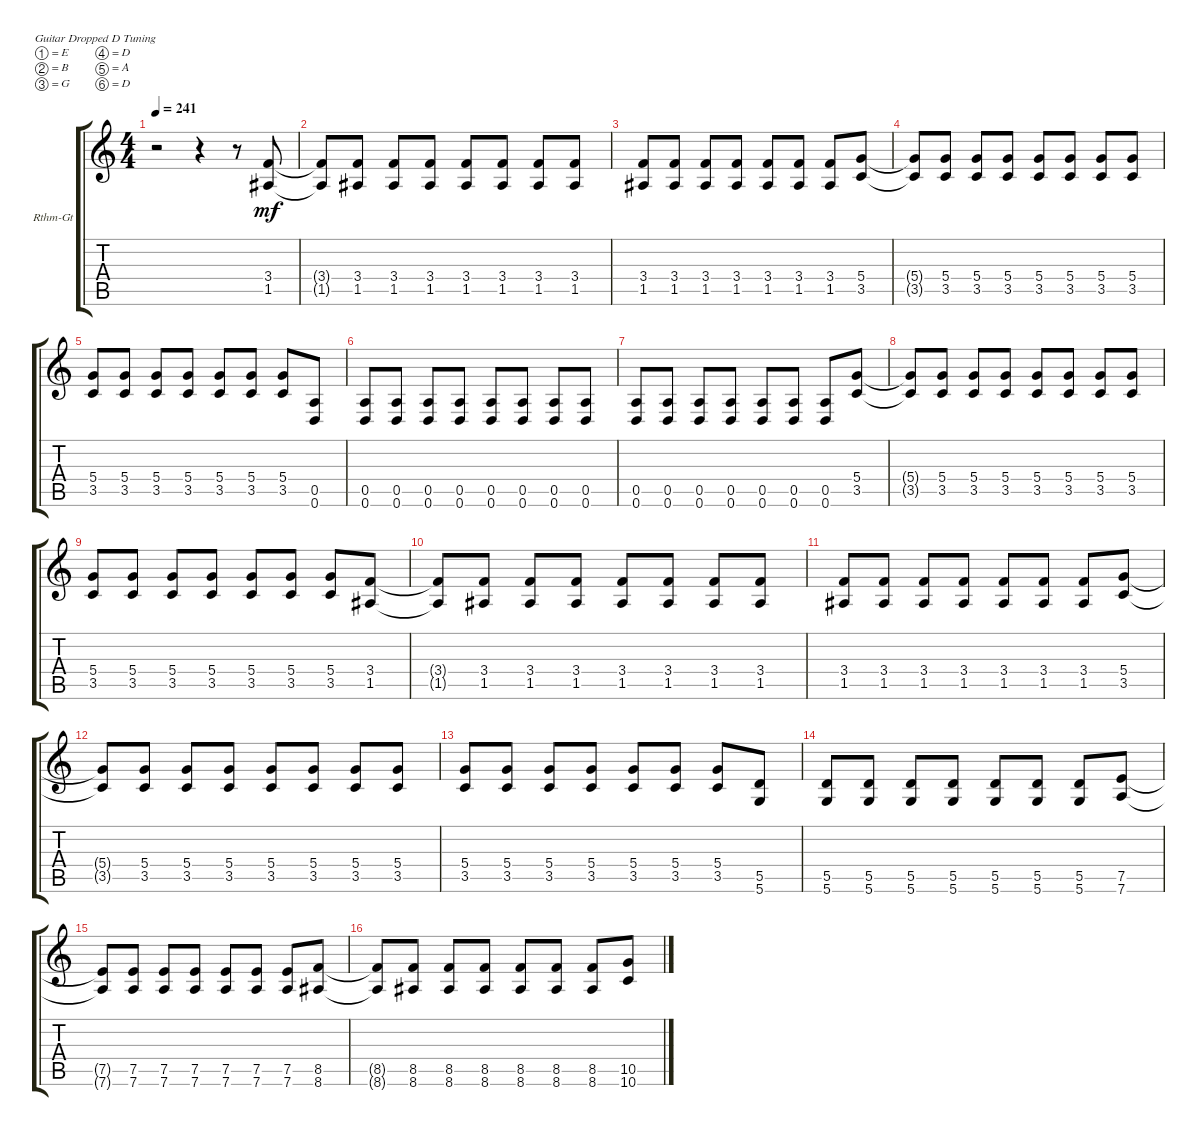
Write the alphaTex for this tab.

\defaultSystemsLayout 4
\bracketExtendMode groupsimilarinstruments
\firstSystemTrackNameOrientation horizontal
\otherSystemsTrackNameOrientation horizontal
\track ("Electric Guitar (Rhythm)" "Rthm-Gt") {instrument overdrivenguitar}
\staff {score tabs}
\tuning (E4 B3 G3 D3 A2 D2)
\ts (4 4)
\tempo 241
\clef g2
\ks c
r.2{dy mf} r.4 r.8 (1.5 3.4).8 |
(3.4{t} 1.5{t}).8 (1.5 3.4).8 (1.5 3.4).8 (1.5 3.4).8 (1.5 3.4).8 (1.5 3.4).8 (1.5 3.4).8 (1.5 3.4).8 |
(1.5 3.4).8 (1.5 3.4).8 (1.5 3.4).8 (1.5 3.4).8 (1.5 3.4).8 (1.5 3.4).8 (1.5 3.4).8 (3.5 5.4).8 |
(5.4{t} 3.5{t}).8 (3.5 5.4).8 (3.5 5.4).8 (3.5 5.4).8 (3.5 5.4).8 (3.5 5.4).8 (3.5 5.4).8 (3.5 5.4).8 |
(3.5 5.4).8 (3.5 5.4).8 (3.5 5.4).8 (3.5 5.4).8 (3.5 5.4).8 (3.5 5.4).8 (3.5 5.4).8 (0.6 0.5).8 |
(0.5 0.6).8 (0.6 0.5).8 (0.6 0.5).8 (0.6 0.5).8 (0.6 0.5).8 (0.6 0.5).8 (0.6 0.5).8 (0.6 0.5).8 |
(0.6 0.5).8 (0.6 0.5).8 (0.6 0.5).8 (0.6 0.5).8 (0.6 0.5).8 (0.6 0.5).8 (0.6 0.5).8 (3.5 5.4).8 |
(5.4{t} 3.5{t}).8 (3.5 5.4).8 (3.5 5.4).8 (3.5 5.4).8 (3.5 5.4).8 (3.5 5.4).8 (3.5 5.4).8 (3.5 5.4).8 |
(3.5 5.4).8 (3.5 5.4).8 (3.5 5.4).8 (3.5 5.4).8 (3.5 5.4).8 (3.5 5.4).8 (3.5 5.4).8 (1.5 3.4).8 |
(3.4{t} 1.5{t}).8 (1.5 3.4).8 (1.5 3.4).8 (1.5 3.4).8 (1.5 3.4).8 (1.5 3.4).8 (1.5 3.4).8 (1.5 3.4).8 |
(1.5 3.4).8 (1.5 3.4).8 (1.5 3.4).8 (1.5 3.4).8 (1.5 3.4).8 (1.5 3.4).8 (1.5 3.4).8 (3.5 5.4).8 |
(5.4{t} 3.5{t}).8 (3.5 5.4).8 (3.5 5.4).8 (3.5 5.4).8 (3.5 5.4).8 (3.5 5.4).8 (3.5 5.4).8 (3.5 5.4).8 |
(3.5 5.4).8 (3.5 5.4).8 (3.5 5.4).8 (3.5 5.4).8 (3.5 5.4).8 (3.5 5.4).8 (3.5 5.4).8 (5.6 5.5).8 |
(5.5 5.6).8 (5.5 5.6).8 (5.5 5.6).8 (5.5 5.6).8 (5.5 5.6).8 (5.5 5.6).8 (5.5 5.6).8 (7.6 7.5).8 |
(7.5{t} 7.6{t}).8 (7.6 7.5).8 (7.6 7.5).8 (7.6 7.5).8 (7.6 7.5).8 (7.6 7.5).8 (7.6 7.5).8 (8.5 8.6).8 |
(8.5{t} 8.6{t}).8 (8.6 8.5).8 (8.6 8.5).8 (8.6 8.5).8 (8.6 8.5).8 (8.6 8.5).8 (8.6 8.5).8 (10.5 10.6).8
